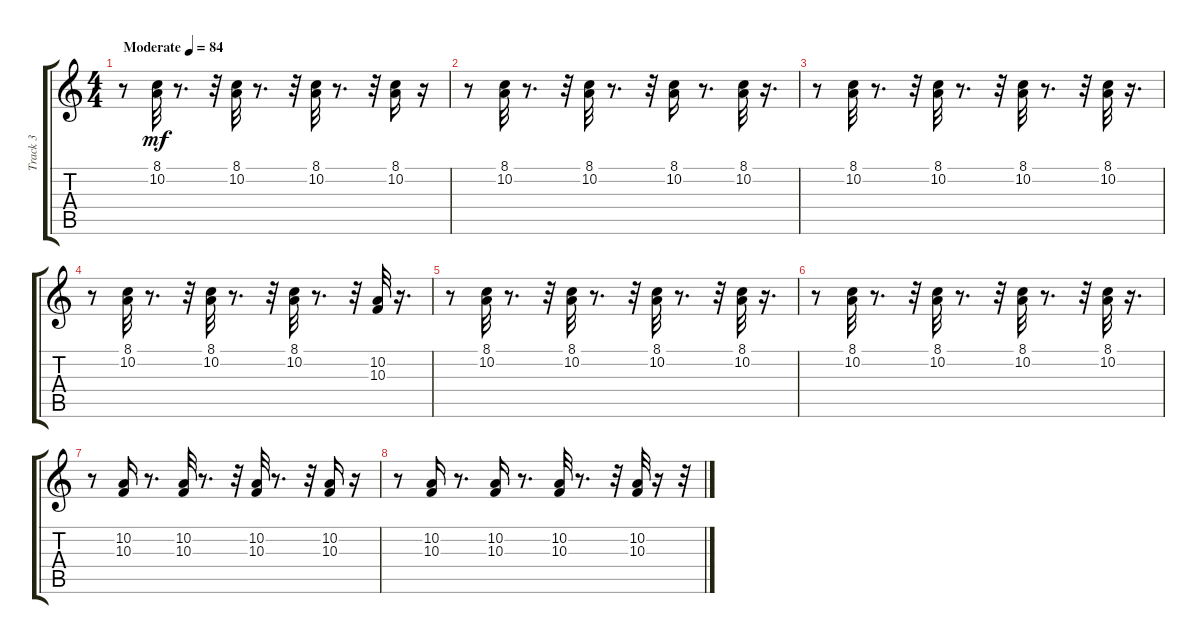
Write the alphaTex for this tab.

\track ("Track 3" "Track 3") {instrument drawbarorgan}
\staff {score tabs}
\tuning (E4 B3 G3 D3 A2 E2) {hide}
\ts (4 4)
\tempo (84 "Moderate")
\clef g2
\ks c
r.8{dy mf instrument drawbarorgan} (8.1 10.2).32 r.8{d} r.32 (8.1 10.2).32 r.8{d} r.32 (8.1 10.2).32 r.8{d} r.32 (8.1 10.2).16 r.16 |
r.8 (8.1 10.2).32 r.8{d} r.32 (8.1 10.2).32 r.8{d} r.32 (8.1 10.2).16 r.8{d} (8.1 10.2).32 r.16{d} |
r.8 (8.1 10.2).32 r.8{d} r.32 (8.1 10.2).32 r.8{d} r.32 (8.1 10.2).32 r.8{d} r.32 (8.1 10.2).32 r.16{d} |
r.8 (8.1 10.2).32 r.8{d} r.32 (8.1 10.2).32 r.8{d} r.32 (8.1 10.2).32 r.8{d} r.32 (10.2 10.3).32 r.16{d} |
r.8 (8.1 10.2).32 r.8{d} r.32 (8.1 10.2).32 r.8{d} r.32 (8.1 10.2).32 r.8{d} r.32 (8.1 10.2).32 r.16{d} |
r.8 (8.1 10.2).32 r.8{d} r.32 (8.1 10.2).32 r.8{d} r.32 (8.1 10.2).32 r.8{d} r.32 (8.1 10.2).32 r.16{d} |
r.8 (10.2 10.3).16 r.8{d} (10.2 10.3).32 r.8{d} r.32 (10.2 10.3).32 r.8{d} r.32 (10.2 10.3).16 r.16 |
r.8 (10.2 10.3).16 r.8{d} (10.2 10.3).16 r.8{d} (10.2 10.3).32 r.8{d} r.32 (10.2 10.3).32 r.16 r.32
